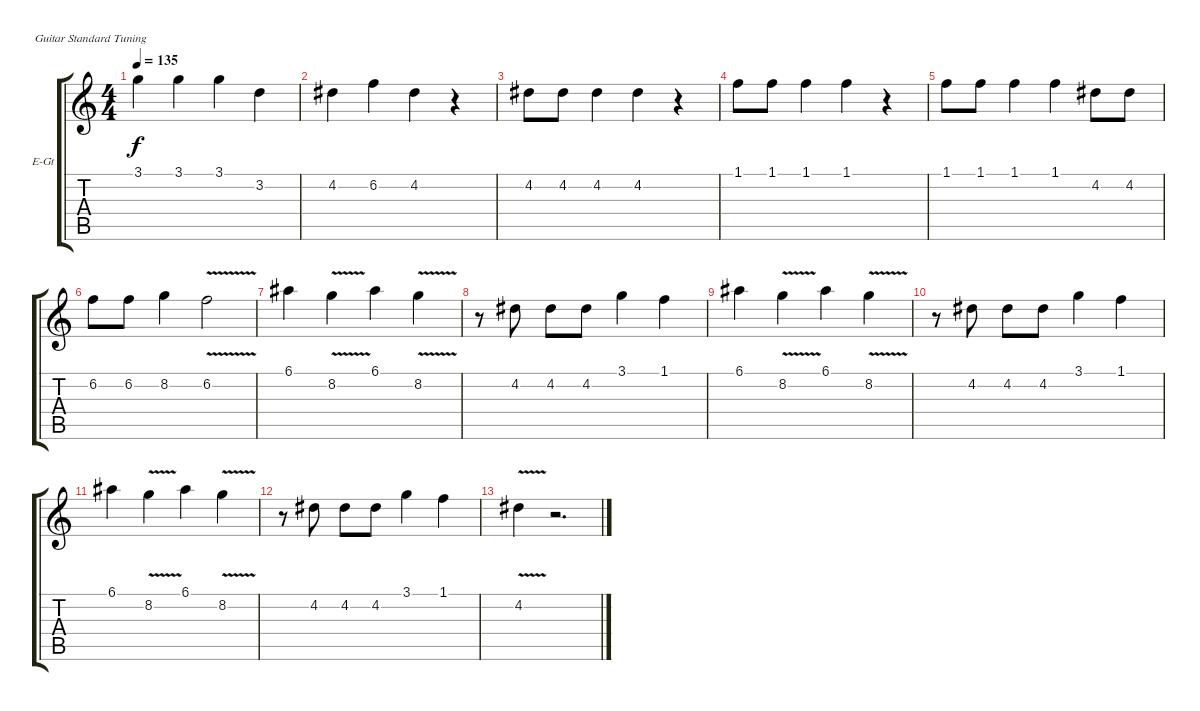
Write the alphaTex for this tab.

\bracketExtendMode groupsimilarinstruments
\firstSystemTrackNameOrientation horizontal
\otherSystemsTrackNameOrientation horizontal
\track ("Electric Guitar 1" "E-Gt") {instrument distortionguitar}
\staff {score tabs}
\tuning (E4 B3 G3 D3 A2 E2)
\ts (4 4)
\tempo 135
\clef g2
\ks c
3.1.4{dy f} 3.1.4 3.1.4 3.2.4 |
4.2.4 6.2.4 4.2.4 r.4 |
4.2.8 4.2.8 4.2.4 4.2.4 r.4 |
1.1.8 1.1.8 1.1.4 1.1.4 r.4 |
1.1.8 1.1.8 1.1.4 1.1.4 4.2.8 4.2.8 |
6.2.8 6.2.8 8.2.4 6.2{v}.2 |
6.1.4 8.2{v}.4 6.1.4 8.2{v}.4 |
r.8 4.2.8 4.2.8 4.2.8 3.1.4 1.1.4 |
6.1.4 8.2{v}.4 6.1.4 8.2{v}.4 |
r.8 4.2.8 4.2.8 4.2.8 3.1.4 1.1.4 |
6.1.4 8.2{v}.4 6.1.4 8.2{v}.4 |
r.8 4.2.8 4.2.8 4.2.8 3.1.4 1.1.4 |
4.2{v}.4{lyrics (0 "") lyrics (1 "") lyrics (2 "") lyrics (3 "") lyrics (4 "")} r.2{d}
